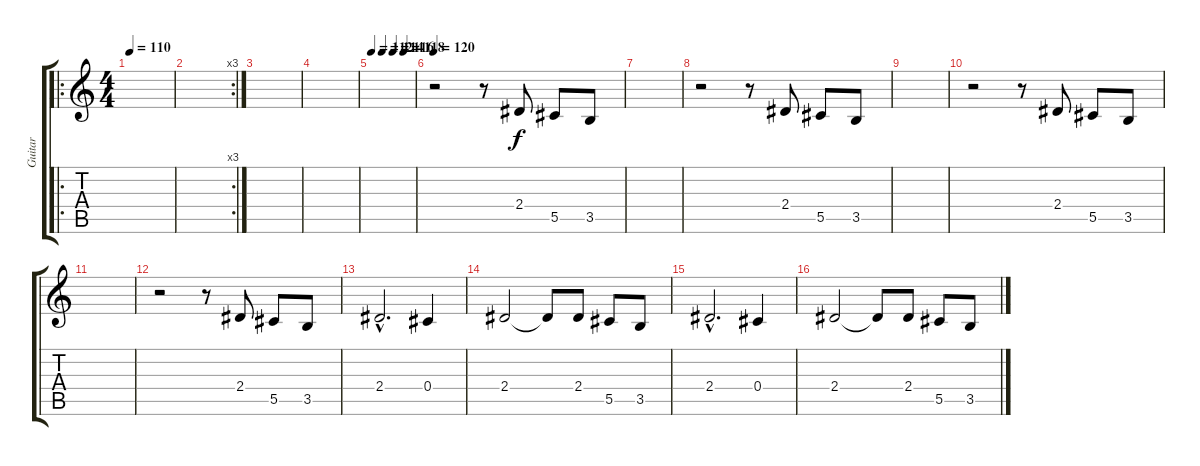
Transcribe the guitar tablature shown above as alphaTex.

\track ("Guitar" "Guitar") {instrument distortionguitar}
\staff {score tabs}
\tuning (Eb4 Bb3 Gb3 Db3 Ab2 Eb2) {hide}
\ro
\ts (4 4)
\tempo 110
\clef g2
\ks c
|
\rc 3
|
|
|
\tempo 112
\tempo (114 0.25)
\tempo (116 0.5)
\tempo (118 0.75)
|
\tempo 120
r.2 r.8 2.4.8 5.5.8 3.5.8 |
|
r.2 r.8 2.4.8 5.5.8 3.5.8 |
|
r.2 r.8 2.4.8 5.5.8 3.5.8 |
|
r.2 r.8 2.4.8 5.5.8 3.5.8 |
2.4{hac}.2{d} 0.4.4 |
2.4.2 2.4{t}.8 2.4.8 5.5.8 3.5.8 |
2.4{hac}.2{d} 0.4.4 |
2.4.2 2.4{t}.8 2.4.8 5.5.8 3.5.8
